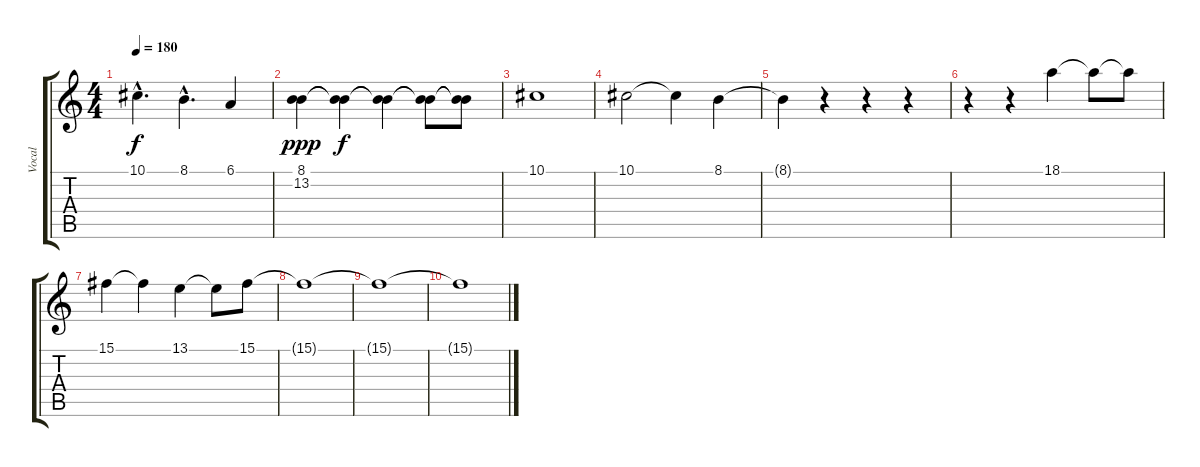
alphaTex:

\track ("Vocal" "Vocal") {instrument tenorsax}
\staff {score tabs}
\tuning (Eb4 Bb3 Gb3 Db3 Ab2 Eb2) {hide}
\ts (4 4)
\tempo 180
\clef g2
\ks c
10.1{hac t}.4{d dy f} 8.1{hac}.4{d} 6.1.4 |
(8.1 13.2).4{dy ppp} (8.1{t} 13.2{t}).4{dy f} (8.1{t} 13.2{t}).4 (8.1{t} 13.2{t}).8 (8.1{t} 13.2{t}).8 |
10.1.1 |
10.1.2 10.1{t}.4 8.1.4 |
8.1{t}.4 r.4 r.4 r.4 |
r.4 r.4 18.1.4 18.1{t}.8 18.1{t}.8 |
15.1.4 15.1{t}.4 13.1.4 13.1{t}.8 15.1.8 |
15.1{t}.1 |
15.1{t}.1 |
15.1{t}.1
